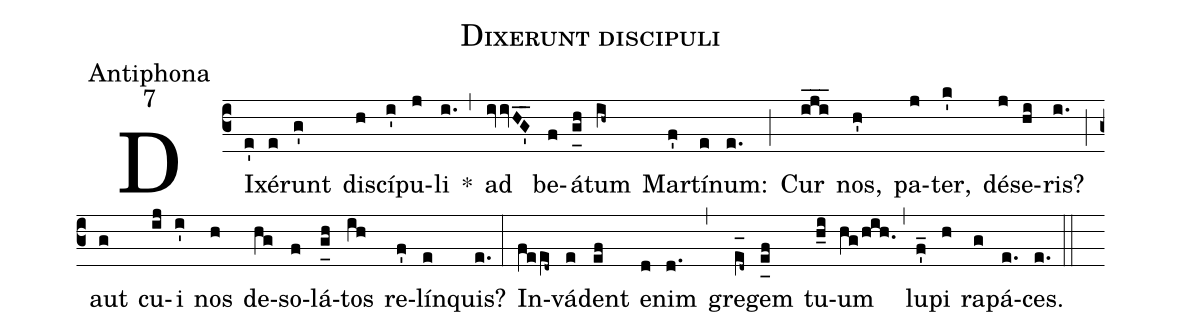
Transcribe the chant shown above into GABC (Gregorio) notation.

name:Dixerunt discipuli;
office-part:Antiphona;
mode:7;
%%
(c3) DI(e')xé(e)runt(g') di(h)scí(i')pu(j)li(i.) *(,) ad(ivvH_G'_) be(f)á(g_[uh:l]h)tum(ih~) Mar(f')tí(e)num:(e.) (;) Cur(iji___) nos,(h') pa(j)ter,(k') dé(j)se(hi)ris?(i.) (;) aut(g) cu(ij)i(i') nos(h) de(hg)so(f)lá(g_[uh:l]h)tos(ih) re(f')lín(e)quis?(e.) (:) In(fee[ll:1]d~)vá(e)dent(ef) e(d)nim(d.) (,) gre(e_[oh:h][ll:1]d~)gem(e_[uh:l]f) tu(h_i)um(hg/hih.) (,) lu(f'_)pi(h) ra(g)pá(e.)ces.(e.) (::)
%<eu>E(i) u(i) o(j) u(i) a(h) e.</eu>(gf..) (::)
